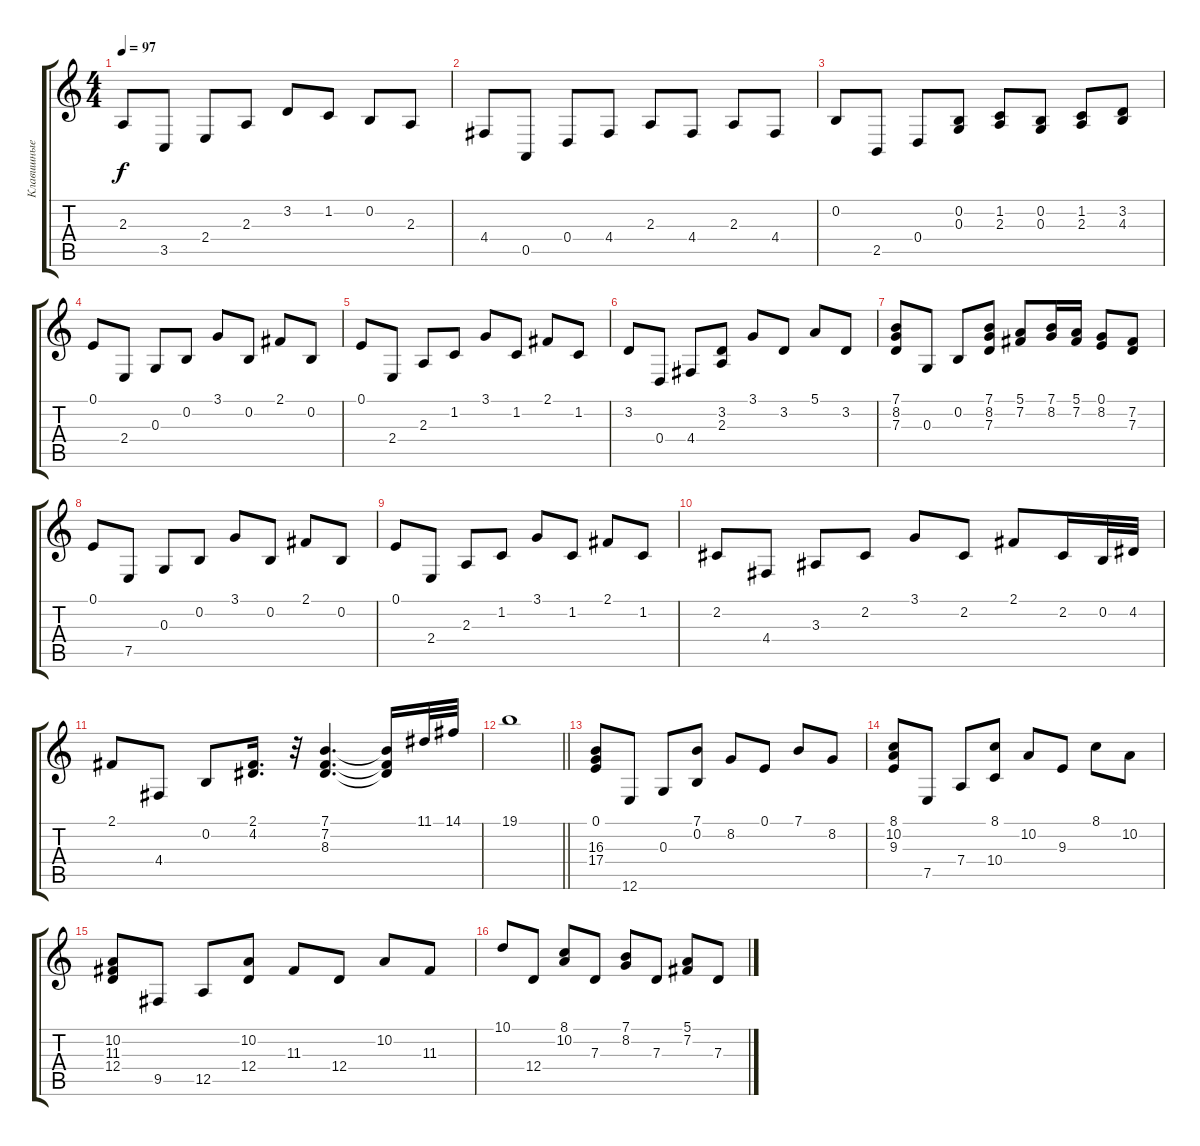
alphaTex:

\track ("Клавишные III" "Клавишные ") {instrument acousticgrandpiano}
\staff {score tabs}
\tuning (E4 B3 G3 D3 A2 E2) {hide}
\ts (4 4)
\tempo 97
\clef g2
\ks c
2.3.8{dy f} 3.5.8 2.4.8 2.3.8 3.2.8 1.2.8 0.2.8 2.3.8 |
4.4.8 0.5.8 0.4.8 4.4.8 2.3.8 4.4.8 2.3.8 4.4.8 |
0.2.8 2.5.8 0.4.8 (0.2 0.3).8 (1.2 2.3).8 (0.2 0.3).8 (1.2 2.3).8 (3.2 4.3).8 |
0.1.8 2.4.8 0.3.8 0.2.8 3.1.8 0.2.8 2.1.8 0.2.8 |
0.1.8 2.4.8 2.3.8 1.2.8 3.1.8 1.2.8 2.1.8 1.2.8 |
3.2.8 0.4.8 4.4.8 (3.2 2.3).8 3.1.8 3.2.8 5.1.8 3.2.8 |
(7.1 8.2 7.3).8 0.3.8 0.2.8 (7.1 8.2 7.3).8 (5.1 7.2).8 (7.1 8.2).16 (5.1 7.2).16 (0.1 8.2).8 (7.2 7.3).8 |
0.1.8 7.5.8 0.3.8 0.2.8 3.1.8 0.2.8 2.1.8 0.2.8 |
0.1.8 2.4.8 2.3.8 1.2.8 3.1.8 1.2.8 2.1.8 1.2.8 |
2.2.8 4.4.8 3.3.8 2.2.8 3.1.8 2.2.8 2.1.8 2.2.16 0.2.32 4.2.32 |
2.1.8 4.4.8 0.2.8 (2.1 4.2).16{d} r.32 (7.1 7.2 8.3).4{d} (7.1{t} 7.2{t} 8.3{t}).16 11.1.32 14.1.32 |
\barLineRight lightlight
19.1.1 |
(0.1 16.3 17.4).8 12.6.8 0.3.8 (7.1 0.2).8 8.2.8 0.1.8 7.1.8 8.2.8 |
(8.1 10.2 9.3).8 7.5.8 7.4.8 (8.1 10.4).8 10.2.8 9.3.8 8.1.8 10.2.8 |
(10.2 11.3 12.4).8 9.5.8 12.5.8 (10.2 12.4).8 11.3.8 12.4.8 10.2.8 11.3.8 |
10.1.8 12.4.8 (8.1 10.2).8 7.3.8 (7.1 8.2).8 7.3.8 (5.1 7.2).8 7.3.8
